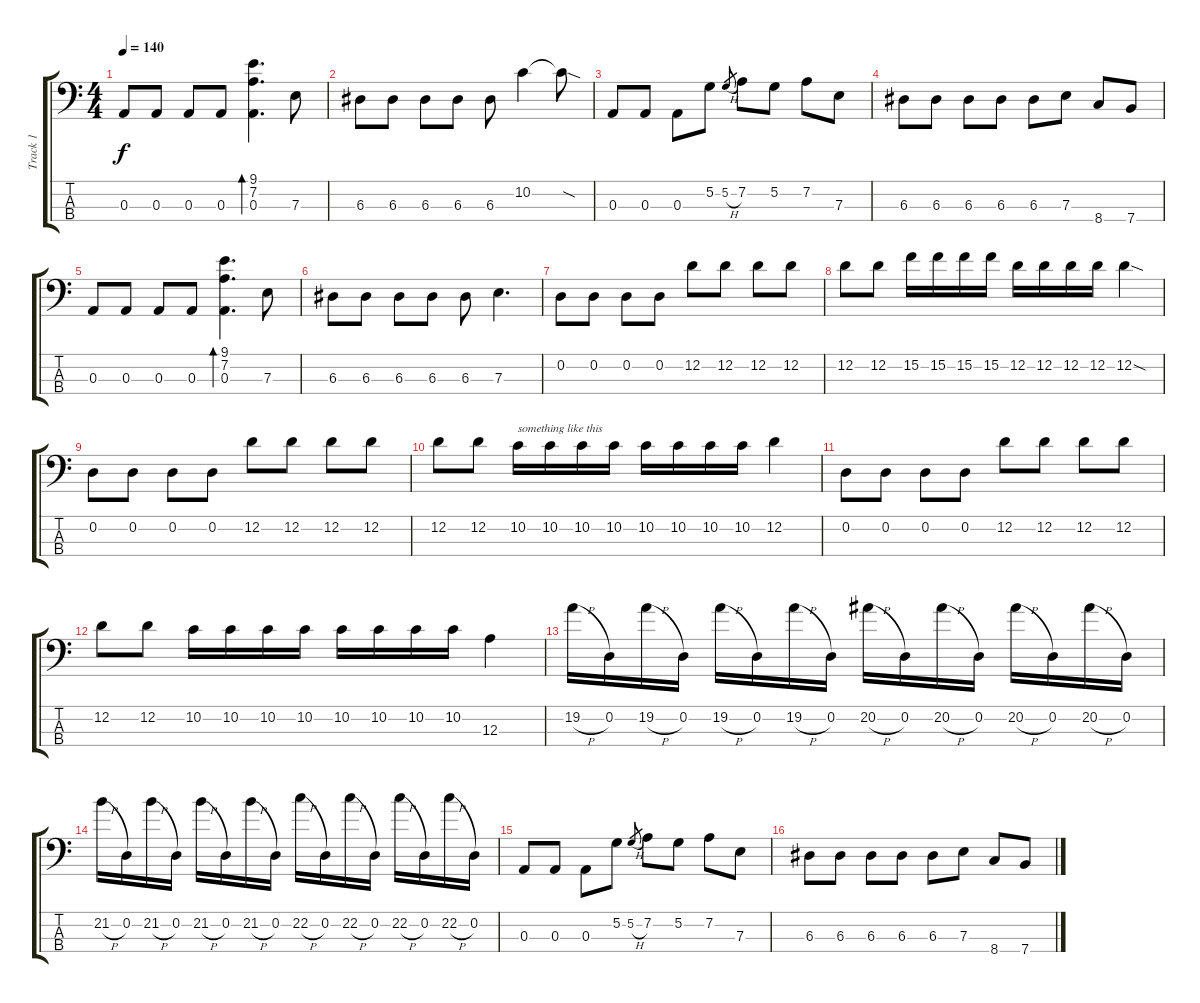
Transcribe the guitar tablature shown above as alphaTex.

\track ("Track 1" "Track 1") {instrument distortionguitar}
\staff {score tabs}
\tuning (G2 D2 A1 E1) {hide}
\ts (4 4)
\tempo 140
\clef f4
\ks c
0.3.8{dy f} 0.3.8 0.3.8 0.3.8 (9.1 7.2 0.3).4{d bd 60} 7.3.8 |
6.3.8 6.3.8 6.3.8 6.3.8 6.3.8 10.2.4 10.2{sod t}.8 |
0.3.8 0.3.8 0.3.8 5.2.8 5.2{h}.8{gr} 7.2.8 5.2.8 7.2.8 7.3.8 |
6.3.8 6.3.8 6.3.8 6.3.8 6.3.8 7.3.8 8.4.8 7.4.8 |
0.3.8 0.3.8 0.3.8 0.3.8 (9.1 7.2 0.3).4{d bd 60} 7.3.8 |
6.3.8 6.3.8 6.3.8 6.3.8 6.3.8 7.3.4{d} |
0.2.8 0.2.8 0.2.8 0.2.8 12.2.8 12.2.8 12.2.8 12.2.8 |
12.2.8 12.2.8 15.2.16 15.2.16 15.2.16 15.2.16 12.2.16 12.2.16 12.2.16 12.2.16 12.2{sod}.4 |
0.2.8 0.2.8 0.2.8 0.2.8 12.2.8 12.2.8 12.2.8 12.2.8 |
12.2.8 12.2.8 10.2.16{txt "something like this"} 10.2.16 10.2.16 10.2.16 10.2.16 10.2.16 10.2.16 10.2.16 12.2.4 |
0.2.8 0.2.8 0.2.8 0.2.8 12.2.8 12.2.8 12.2.8 12.2.8 |
12.2.8 12.2.8 10.2.16 10.2.16 10.2.16 10.2.16 10.2.16 10.2.16 10.2.16 10.2.16 12.3.4 |
19.2{h}.16 0.2.16 19.2{h}.16 0.2.16 19.2{h}.16 0.2.16 19.2{h}.16 0.2.16 20.2{h}.16 0.2.16 20.2{h}.16 0.2.16 20.2{h}.16 0.2.16 20.2{h}.16 0.2.16 |
21.2{h}.16 0.2.16 21.2{h}.16 0.2.16 21.2{h}.16 0.2.16 21.2{h}.16 0.2.16 22.2{h}.16 0.2.16 22.2{h}.16 0.2.16 22.2{h}.16 0.2.16 22.2{h}.16 0.2.16 |
0.3.8 0.3.8 0.3.8 5.2.8 5.2{h}.8{gr} 7.2.8 5.2.8 7.2.8 7.3.8 |
6.3.8 6.3.8 6.3.8 6.3.8 6.3.8 7.3.8 8.4.8 7.4.8
